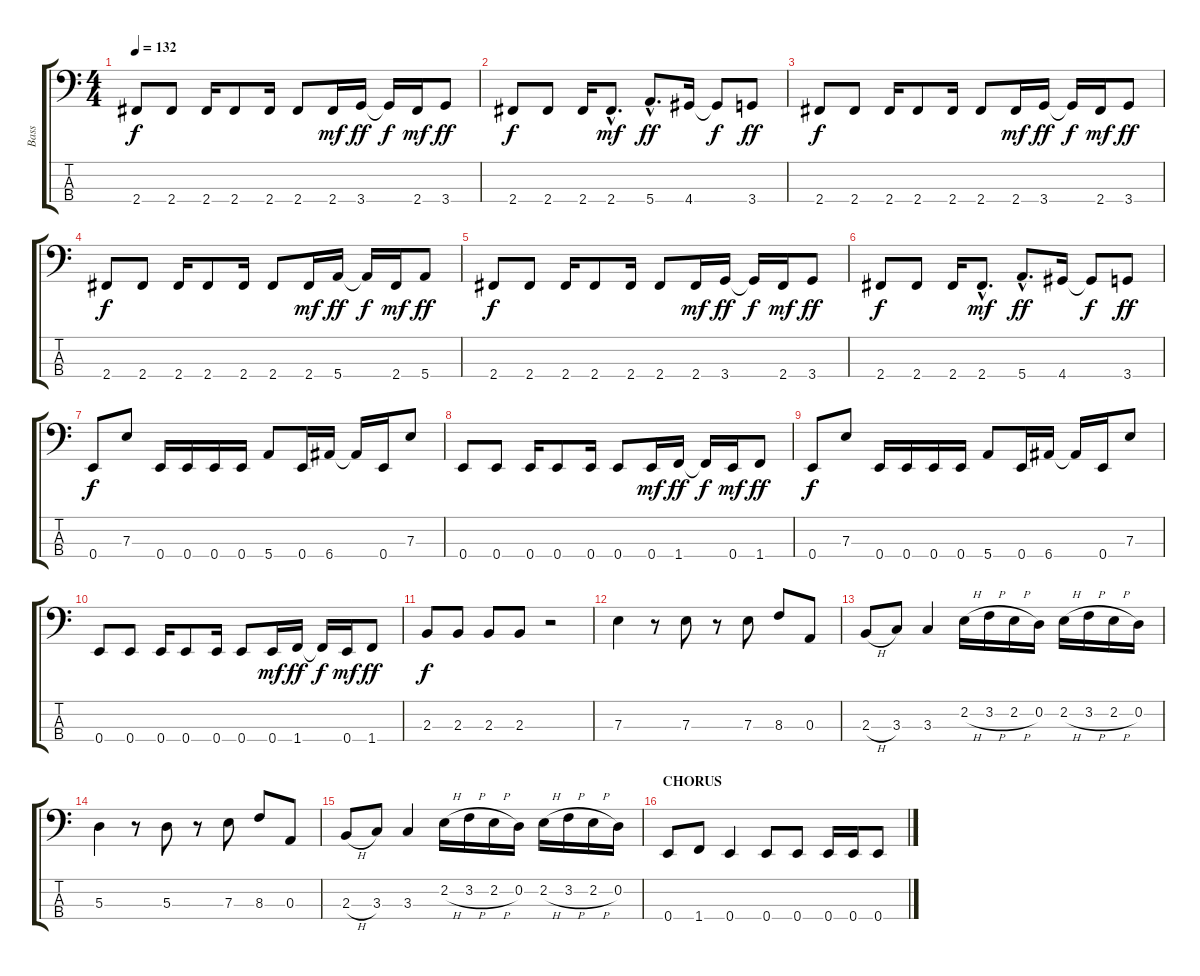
\track ("Bass" "Bass") {instrument electricbassfinger}
\staff {score tabs}
\tuning (G2 D2 A1 E1) {hide}
\ts (4 4)
\tempo 132
\clef f4
\ks c
2.4.8{dy f} 2.4.8 2.4.16 2.4.8 2.4.16 2.4.8 2.4.16{dy mf} 3.4.16{dy ff} 3.4{t}.16{dy f} 2.4.16{dy mf} 3.4.8{dy ff} |
2.4.8{dy f} 2.4.8 2.4.16 2.4{hac}.8{d dy mf} 5.4{hac}.8{d dy ff} 4.4.16 4.4{t}.8{dy f} 3.4.8{dy ff} |
2.4.8{dy f} 2.4.8 2.4.16 2.4.8 2.4.16 2.4.8 2.4.16{dy mf} 3.4.16{dy ff} 3.4{t}.16{dy f} 2.4.16{dy mf} 3.4.8{dy ff} |
2.4.8{dy f} 2.4.8 2.4.16 2.4.8 2.4.16 2.4.8 2.4.16{dy mf} 5.4.16{dy ff} 5.4{t}.16{dy f} 2.4.16{dy mf} 5.4.8{dy ff} |
2.4.8{dy f} 2.4.8 2.4.16 2.4.8 2.4.16 2.4.8 2.4.16{dy mf} 3.4.16{dy ff} 3.4{t}.16{dy f} 2.4.16{dy mf} 3.4.8{dy ff} |
2.4.8{dy f} 2.4.8 2.4.16 2.4{hac}.8{d dy mf} 5.4{hac}.8{d dy ff} 4.4.16 4.4{t}.8{dy f} 3.4.8{dy ff} |
0.4.8{dy f} 7.3.8 0.4.16 0.4.16 0.4.16 0.4.16 5.4.8 0.4.16 6.4.16 6.4{t}.16 0.4.16 7.3.8 |
0.4.8 0.4.8 0.4.16 0.4.8 0.4.16 0.4.8 0.4.16{dy mf} 1.4.16{dy ff} 1.4{t}.16{dy f} 0.4.16{dy mf} 1.4.8{dy ff} |
0.4.8{dy f} 7.3.8 0.4.16 0.4.16 0.4.16 0.4.16 5.4.8 0.4.16 6.4.16 6.4{t}.16 0.4.16 7.3.8 |
0.4.8 0.4.8 0.4.16 0.4.8 0.4.16 0.4.8 0.4.16{dy mf} 1.4.16{dy ff} 1.4{t}.16{dy f} 0.4.16{dy mf} 1.4.8{dy ff} |
2.3.8{dy f} 2.3.8 2.3.8 2.3.8 r.2 |
7.3.4 r.8 7.3.8 r.8 7.3.8 8.3.8 0.3.8 |
2.3{h}.8 3.3.8 3.3.4 2.2{h}.16 3.2{h}.16 2.2{h}.16 0.2.16 2.2{h}.16 3.2{h}.16 2.2{h}.16 0.2.16 |
5.3.4 r.8 5.3.8 r.8 7.3.8 8.3.8 0.3.8 |
2.3{h}.8 3.3.8 3.3.4 2.2{h}.16 3.2{h}.16 2.2{h}.16 0.2.16 2.2{h}.16 3.2{h}.16 2.2{h}.16 0.2.16 |
\section ("" "CHORUS")
0.4.8 1.4.8 0.4.4 0.4.8 0.4.8 0.4.16 0.4.16 0.4.8
